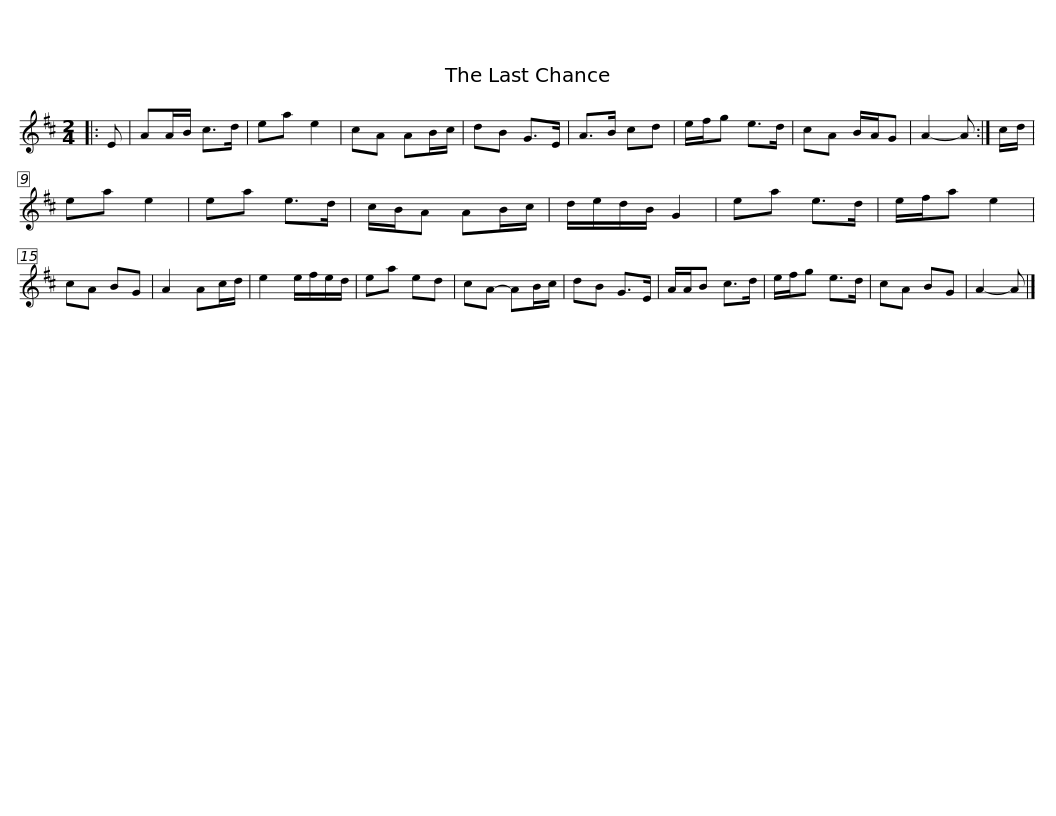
X:1
L:1/8
M:2/4
I:linebreak $
K:D
V:1 treble
V:1
|: E | AA/B/ c>d | ea e2 | cA AB/c/ | dB G>E | %5
 A>B cd | e/f/g e>d | cA B/A/G | A2- A :| c/d/ |$ %10
 ea e2 | ea e>d | c/B/A AB/c/ | d/e/d/B/ G2 | ea e>d | %15
 e/f/a e2 | cA BG | A2 Ac/d/ | e2 e/f/e/d/ | ea ed |$ %20
 cA- AB/c/ | dB G>E | A/A/B c>d | e/f/g e>d | cA BG | %25
 A2- A |] %26
